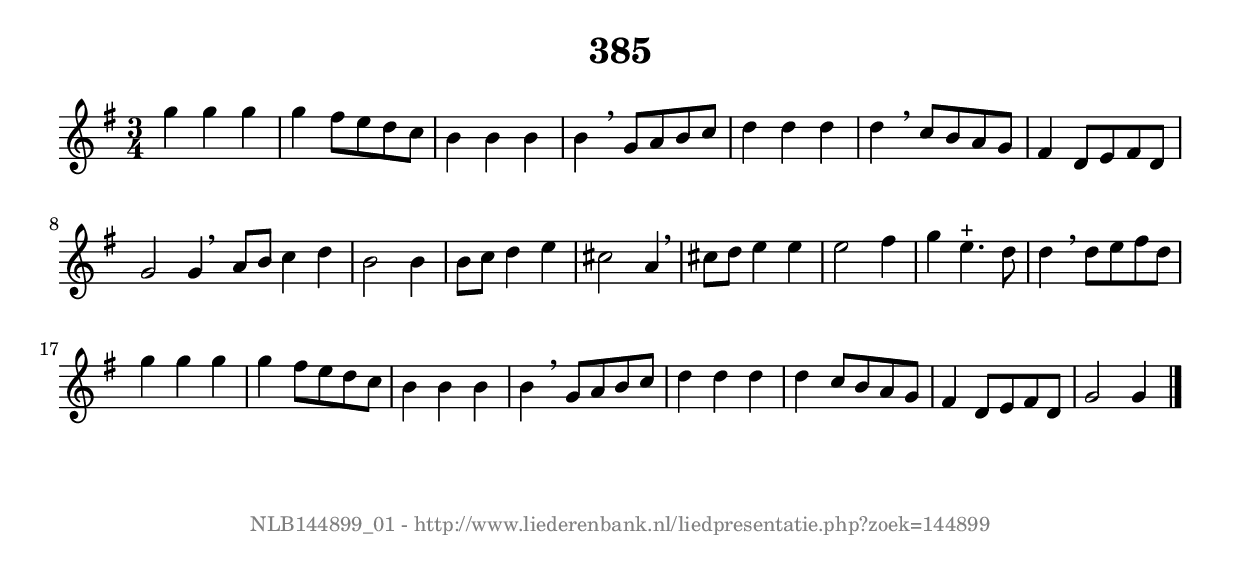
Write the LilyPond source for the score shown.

%
% produced by wce2krn 1.64 (7 June 2014)
%
\version"2.16"
#(append! paper-alist '(("long" . (cons (* 210 mm) (* 2000 mm)))))
#(set-default-paper-size "long")
sb = {\breathe}
mBreak = {\breathe }
bBreak = {\breathe }
x = {\once\override NoteHead #'style = #'cross }
gl=\glissando
itime={\override Staff.TimeSignature #'stencil = ##f }
ficta = {\once\set suggestAccidentals = ##t}
fine = {\once\override Score.RehearsalMark #'self-alignment-X = #1 \mark \markup {\italic{Fine}}}
dc = {\once\override Score.RehearsalMark #'self-alignment-X = #1 \mark \markup {\italic{D.C.}}}
dcf = {\once\override Score.RehearsalMark #'self-alignment-X = #1 \mark \markup {\italic{D.C. al Fine}}}
dcc = {\once\override Score.RehearsalMark #'self-alignment-X = #1 \mark \markup {\italic{D.C. al Coda}}}
ds = {\once\override Score.RehearsalMark #'self-alignment-X = #1 \mark \markup {\italic{D.S.}}}
dsf = {\once\override Score.RehearsalMark #'self-alignment-X = #1 \mark \markup {\italic{D.S. al Fine}}}
dsc = {\once\override Score.RehearsalMark #'self-alignment-X = #1 \mark \markup {\italic{D.S. al Coda}}}
pv = {\set Score.repeatCommands = #'((volta "1"))}
sv = {\set Score.repeatCommands = #'((volta "2"))}
tv = {\set Score.repeatCommands = #'((volta "3"))}
qv = {\set Score.repeatCommands = #'((volta "4"))}
xv = {\set Score.repeatCommands = #'((volta #f))}
\header{ tagline = ""
title = "385"
}
\score {{
\key g \major
\relative g'
{
\set melismaBusyProperties = #'()
\time 3/4
\tempo 4=120
\override Score.MetronomeMark #'transparent = ##t
\override Score.RehearsalMark #'break-visibility = #(vector #t #t #f)
g'4 g g g fis8 e d c b4 b b b \mBreak
g8 a b c d4 d d d \sb c8 b a g fis4 d8 e fis d g2 g4 \bar ":|:" \bBreak
a8 b c4 d b2 b4 b8 c d4 e cis2 a4 \mBreak \bar "|"
cis8 d e4 e e2 fis4 g4 e4.^"+" d8 d4 \mBreak
d8 e fis d g4 g g g fis8 e d c b4 b b b \mBreak
g8 a b c d4 d d d c8 b a g fis4 d8 e fis d g2 g4 \bar "|."
 }}
 \midi { }
 \layout {
            indent = 0.0\cm
}
}
\markup { \vspace #0 } \markup { \with-color #grey \fill-line { \center-column { \smaller "NLB144899_01 - http://www.liederenbank.nl/liedpresentatie.php?zoek=144899" } } }
